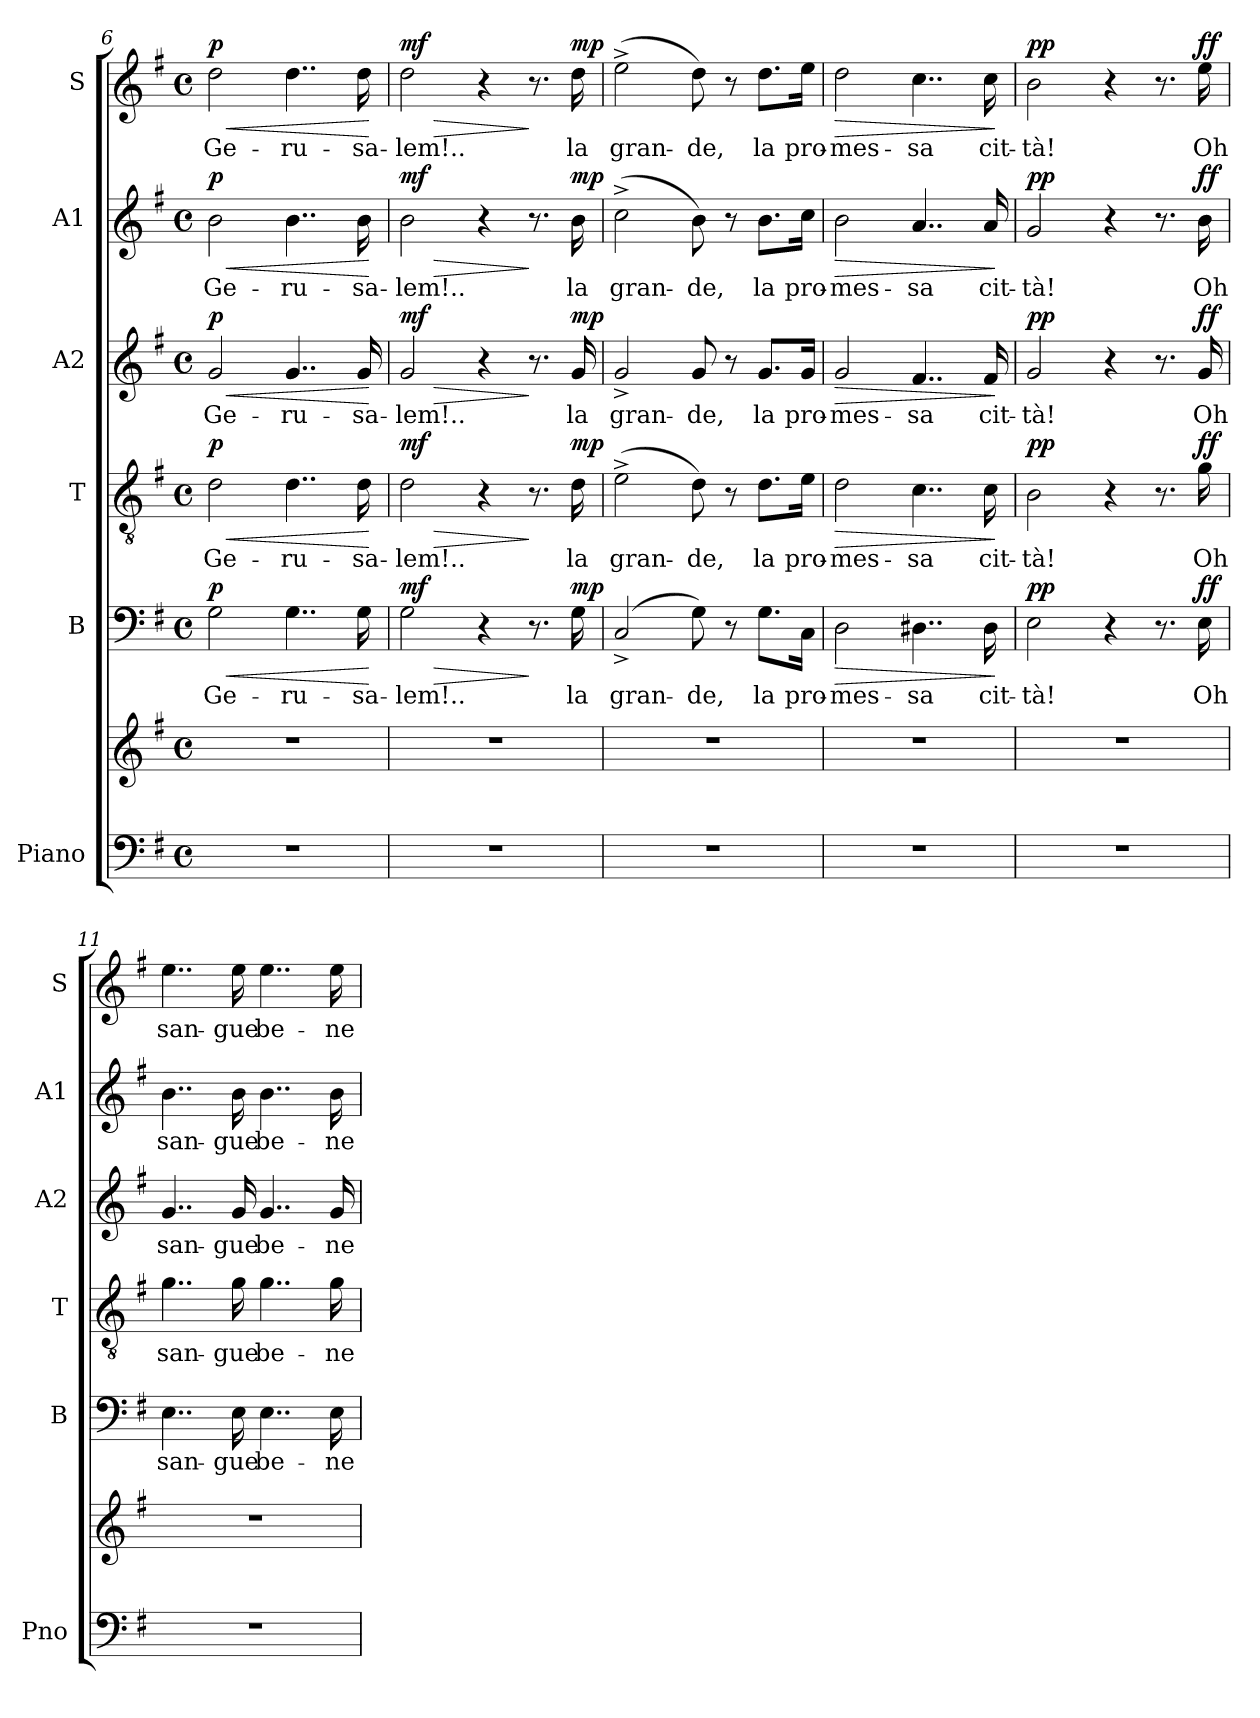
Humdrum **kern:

**kern	**kern	**kern	**text	**dynam	**kern	**text	**dynam	**kern	**text	**dynam	**kern	**text	**dynam	**kern	**text	**dynam
*part6	*part6	*part5	*part5	*part5	*part4	*part4	*part4	*part3	*part3	*part3	*part2	*part2	*part2	*part1	*part1	*part1
*staff7	*staff6	*staff5	*staff5	*staff5	*staff4	*staff4	*staff4	*staff3	*staff3	*staff3	*staff2	*staff2	*staff2	*staff1	*staff1	*staff1
*I"Piano	*	*I"B	*	*	*I"T	*	*	*I"A2	*	*	*I"A1	*	*	*I"S	*	*
*I'Pno	*	*I'B	*	*	*I'T	*	*	*I'A2	*	*	*I'A1	*	*	*I'S	*	*
*clefF4	*clefG2	*clefF4	*	*	*clefGv2	*	*	*clefG2	*	*	*clefG2	*	*	*clefG2	*	*
*k[f#]	*k[f#]	*k[f#]	*	*	*k[f#]	*	*	*k[f#]	*	*	*k[f#]	*	*	*k[f#]	*	*
*M4/4	*M4/4	*M4/4	*	*	*M4/4	*	*	*M4/4	*	*	*M4/4	*	*	*M4/4	*	*
*met(c)	*met(c)	*met(c)	*	*	*met(c)	*	*	*met(c)	*	*	*met(c)	*	*	*met(c)	*	*
=6	=6	=6	=6	=6	=6	=6	=6	=6	=6	=6	=6	=6	=6	=6	=6	=6
!	!	!	!	!LO:HP:b	!	!	!LO:HP:b	!	!	!LO:HP:b	!	!	!LO:HP:b	!	!	!LO:HP:b
!	!	!	!	!LO:DY:n=1:a	!	!	!LO:DY:n=1:a	!	!	!LO:DY:n=1:a	!	!	!LO:DY:n=1:a	!	!	!LO:DY:n=1:a
1r	1r	2G\	Ge-	< p	2d\	Ge-	< p	2g/	Ge-	< p	2b\	Ge-	< p	2dd\	Ge-	< p
.	.	4..G\	-ru-	.	4..d\	-ru-	.	4..g/	-ru-	.	4..b\	-ru-	.	4..dd\	-ru-	.
.	.	16G\	-sa-	.	16d\	-sa-	.	16g/	-sa-	.	16b\	-sa-	.	16dd\	-sa-	.
.	.	.	.	[	.	.	[	.	.	[	.	.	[	.	.	[
=7	=7	=7	=7	=7	=7	=7	=7	=7	=7	=7	=7	=7	=7	=7	=7	=7
!	!	!	!	!LO:HP:b	!	!	!LO:HP:b	!	!	!LO:HP:b	!	!	!LO:HP:b	!	!	!LO:HP:b
!	!	!	!	!LO:DY:n=1:a	!	!	!LO:DY:n=1:a	!	!	!LO:DY:n=1:a	!	!	!LO:DY:n=1:a	!	!	!LO:DY:n=1:a
1r	1r	2G\	-lem!..	> mf	2d\	-lem!..	> mf	2g/	-lem!..	> mf	2b\	-lem!..	> mf	2dd\	-lem!..	> mf
.	.	4r	.	.	4r	.	.	4r	.	.	4r	.	.	4r	.	.
.	.	8.r	.	]	8.r	.	]	8.r	.	]	8.r	.	]	8.r	.	]
!	!	!	!	!LO:DY:n=2:a	!	!	!LO:DY:n=2:a	!	!	!LO:DY:n=2:a	!	!	!LO:DY:n=2:a	!	!	!LO:DY:n=2:a
.	.	16G\	la	mp	16d\	la	mp	16g/	la	mp	16b\	la	mp	16dd\	la	mp
!!LO:PB:g=z
=8	=8	=8	=8	=8	=8	=8	=8	=8	=8	=8	=8	=8	=8	=8	=8	=8
1r	1r	(2C^/	gran-	.	(2e^\	gran-	.	2g^/	gran-	.	(2cc^\	gran-	.	(2ee^\	gran-	.
.	.	8G\)	-de,	.	8d\)	-de,	.	8g/	-de,	.	8b\)	-de,	.	8dd\)	-de,	.
.	.	8r	.	.	8r	.	.	8r	.	.	8r	.	.	8r	.	.
.	.	8.G\L	la	.	8.d\L	la	.	8.g/L	la	.	8.b\L	la	.	8.dd\L	la	.
.	.	16C\Jk	pro-	.	16e\Jk	pro-	.	16g/Jk	pro-	.	16cc\Jk	pro-	.	16ee\Jk	pro-	.
=9	=9	=9	=9	=9	=9	=9	=9	=9	=9	=9	=9	=9	=9	=9	=9	=9
!	!	!	!	!LO:HP:b	!	!	!LO:HP:b	!	!	!LO:HP:b	!	!	!LO:HP:b	!	!	!LO:HP:b
1r	1r	2D\	-mes-	>	2d\	-mes-	>	2g/	-mes-	>	2b\	-mes-	>	2dd\	-mes-	>
.	.	4..D#X\	-sa	.	4..c\	-sa	.	4..f#/	-sa	.	4..a/	-sa	.	4..cc\	-sa	.
.	.	16D#\	cit-	.	16c\	cit-	.	16f#/	cit-	.	16a/	cit-	.	16cc\	cit-	.
.	.	.	.	]	.	.	]	.	.	]	.	.	]	.	.	]
=10	=10	=10	=10	=10	=10	=10	=10	=10	=10	=10	=10	=10	=10	=10	=10	=10
!	!	!	!	!LO:DY:a	!	!	!LO:DY:a	!	!	!LO:DY:a	!	!	!LO:DY:a	!	!	!LO:DY:a
1r	1r	2E\	-tà!	pp	2B\	-tà!	pp	2g/	-tà!	pp	2g/	-tà!	pp	2b\	-tà!	pp
.	.	4r	.	.	4r	.	.	4r	.	.	4r	.	.	4r	.	.
.	.	8.r	.	.	8.r	.	.	8.r	.	.	8.r	.	.	8.r	.	.
!	!	!	!	!LO:DY:a	!	!	!LO:DY:a	!	!	!LO:DY:a	!	!	!LO:DY:a	!	!	!LO:DY:a
.	.	16E\	Oh	ff	16g\	Oh	ff	16g/	Oh	ff	16b\	Oh	ff	16ee\	Oh	ff
=11	=11	=11	=11	=11	=11	=11	=11	=11	=11	=11	=11	=11	=11	=11	=11	=11
1r	1r	4..E\	san-	.	4..g\	san-	.	4..g/	san-	.	4..b\	san-	.	4..ee\	san-	.
.	.	16E\	-gue	.	16g\	-gue	.	16g/	-gue	.	16b\	-gue	.	16ee\	-gue	.
.	.	4..E\	be-	.	4..g\	be-	.	4..g/	be-	.	4..b\	be-	.	4..ee\	be-	.
.	.	16E\	-ne	.	16g\	-ne	.	16g/	-ne	.	16b\	-ne	.	16ee\	-ne	.
=	=	=	=	=	=	=	=	=	=	=	=	=	=	=	=	=
*-	*-	*-	*-	*-	*-	*-	*-	*-	*-	*-	*-	*-	*-	*-	*-	*-
